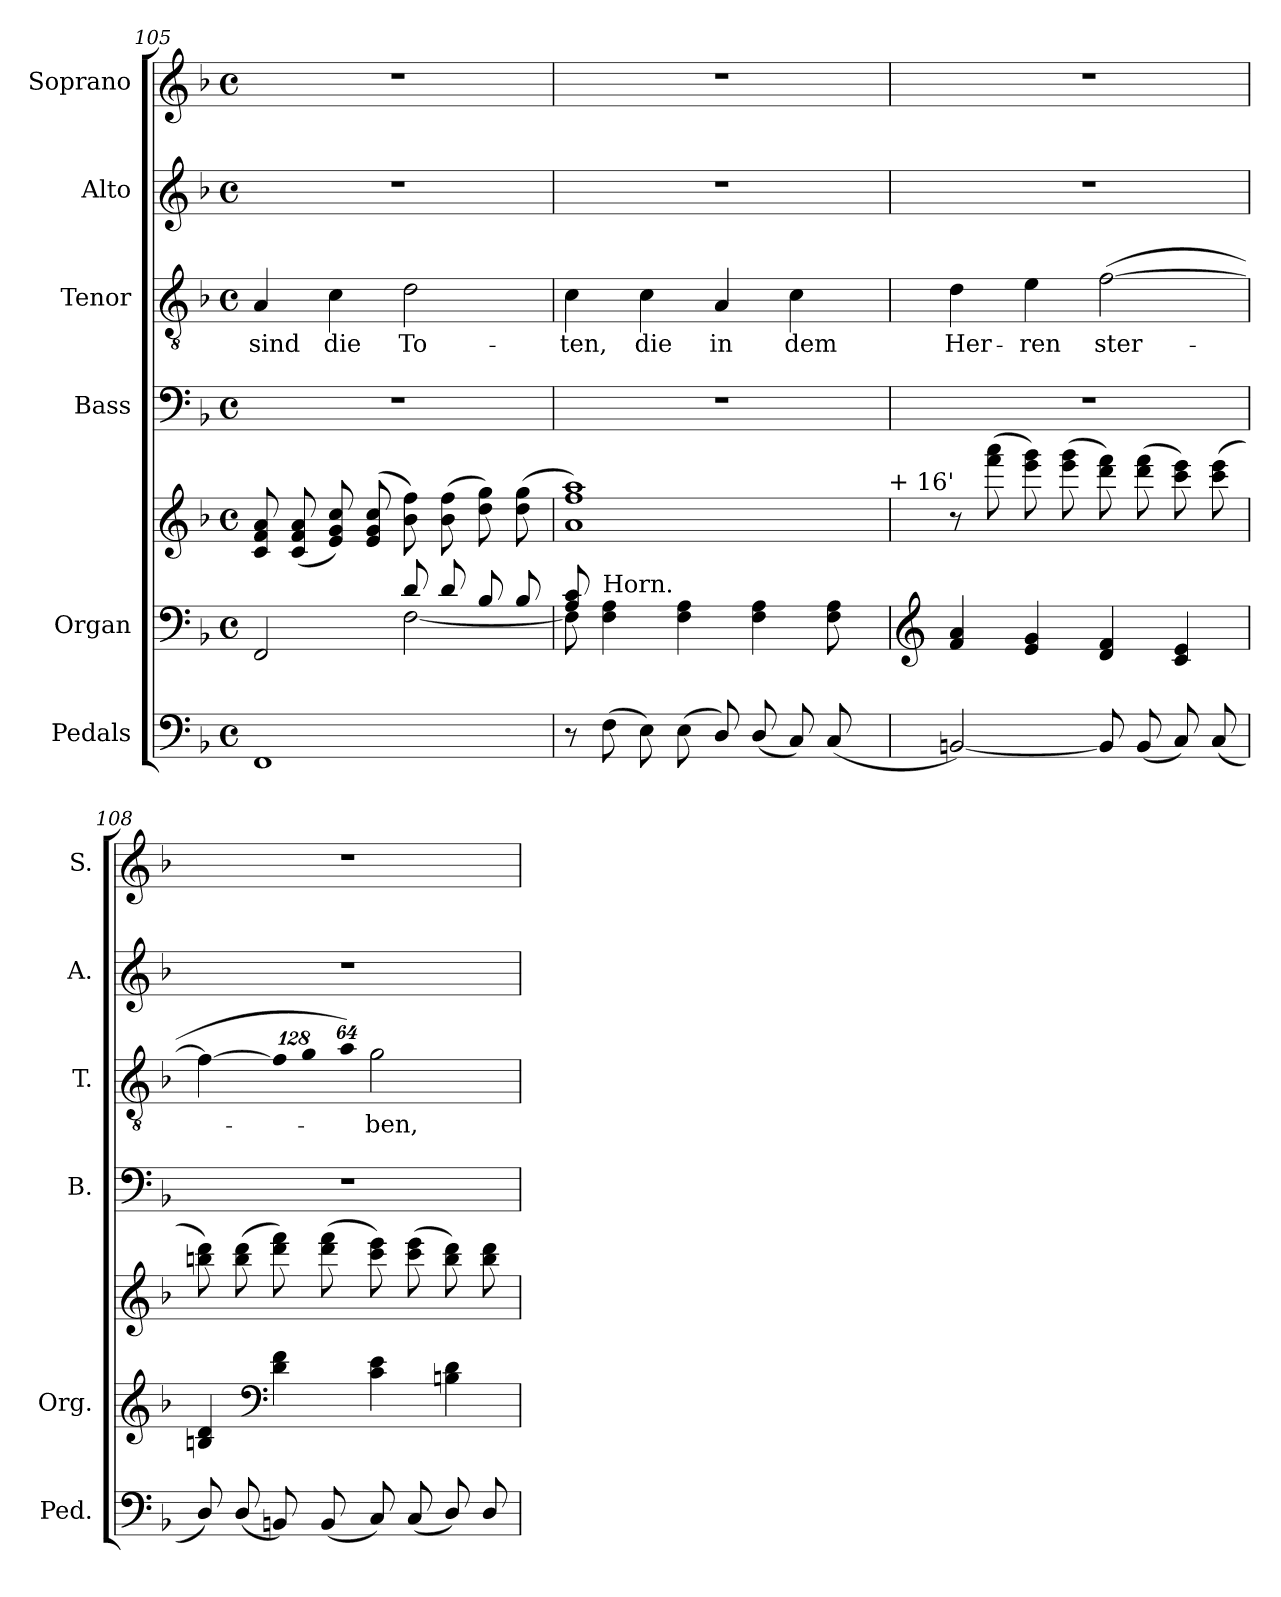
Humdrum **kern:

**kern	**kern	**kern	**kern	**kern	**text	**kern	**kern
*part6	*part5	*part5	*part4	*part3	*part3	*part2	*part1
*staff7	*staff6	*staff5	*staff4	*staff3	*staff3	*staff2	*staff1
*I"Pedals	*I"Organ	*	*I"Bass	*I"Tenor	*	*I"Alto	*I"Soprano
*I'Ped.	*I'Org.	*	*I'B.	*I'T.	*	*I'A.	*I'S.
*clefF4	*clefF4	*clefG2	*clefF4	*clefGv2	*	*clefG2	*clefG2
*	*	*	*	*ITrd7c12	*	*	*
*k[b-]	*k[b-]	*k[b-]	*k[b-]	*k[b-]	*	*k[b-]	*k[b-]
*F:	*F:	*F:	*F:	*F:	*	*F:	*F:
*M4/4	*M4/4	*M4/4	*M4/4	*M4/4	*	*M4/4	*M4/4
*met(c)	*met(c)	*met(c)	*met(c)	*met(c)	*	*met(c)	*met(c)
=105	=105	=105	=105	=105	=105	=105	=105
*	*^	*	*	*	*	*	*
!	!	!	!	!	!	!LO:LY:b:color=#000000	!	!
1FFi	2FFi/	2ryy	8ci/ 8fi 8ai	1r	4AAi/	sind	1r	1r
.	.	.	(8ci/ 8fi 8ai	.	.	.	.	.
!	!	!	!	!	!	!LO:LY:b:color=#000000	!	!
.	.	.	8ei/ 8gi 8cci)	.	4Ci\	die	.	.
.	.	.	(8ei/ 8gi 8cci	.	.	.	.	.
!	!	!	!	!	!	!LO:LY:b:color=#000000	!	!
.	8di/	[2Fi\	8b-i\ 8ffi)	.	2Di\	To-	.	.
.	8di/	.	(8b-i\ 8ffi	.	.	.	.	.
.	8B-i/	.	8ddi\ 8ggi)	.	.	.	.	.
.	8B-i/	.	(8ddi\ 8ggi	.	.	.	.	.
!!LO:LB:g=z
=106	=106	=106	=106	=106	=106	=106	=106	=106
!	!	!	!	!	!	!LO:LY:b:color=#000000	!	!
*	*	*	*^	*	*	*	*	*
8r	8Ai/ 8ci	8Fi\]	1ai 1ffi 1aai)	2ryy	1r	4Ci\	-ten,	1r	1r
!	!LO:TX:a:t=Horn.	!	!	!	!	!	!	!	!
(8Fi\	4Fi\ 4Ai	2..ryy	.	.	.	.	.	.	.
!	!	!	!	!	!	!	!LO:LY:b:color=#000000	!	!
8Ei\)	.	.	.	.	.	4Ci\	die	.	.
(8Ei\	4Fi\ 4Ai	.	.	.	.	.	.	.	.
!	!	!	!	!	!	!	!LO:LY:b:color=#000000	!	!
8Di/)	.	.	.	4ryy	.	4AAi/	in	.	.
(8Di/	4Fi\ 4Ai	.	.	.	.	.	.	.	.
!	!	!	!	!	!	!	!LO:LY:b:color=#000000	!	!
8Ci/)	.	.	.	8ryy	.	4Ci\	dem	.	.
(8Ci/	8Fi\ 8Ai	.	.	16ryy	.	.	.	.	.
.	.	.	.	32ryy	.	.	.	.	.
.	.	.	.	64ryy	.	.	.	.	.
.	.	.	.	128...ryy	.	.	.	.	.
!	!	!	!	!LO:TX:a:t=+ 16'	!	!	!	!	!
.	.	.	.	1024ryy	.	.	.	.	.
*	*v	*v	*	*	*	*	*	*	*
*	*	*v	*v	*	*	*	*	*
=107	=107	=107	=107	=107	=107	=107	=107
*	*clefG2	*	*	*	*	*	*
*	*^	*^	*	*	*	*	*
!	!	!	!	!	!	!	!LO:LY:b:color=#000000	!	!
*	*v	*v	*	*	*	*	*	*	*
*	*	*v	*v	*	*	*	*	*
[2BBni/)	4fi/ 4ai	8r	1r	4Di\	Her-	1r	1r
.	.	(8fffi\ 8aaai	.	.	.	.	.
!	!	!	!	!	!LO:LY:b:color=#000000	!	!
.	4ei/ 4gi	8eeei\ 8gggi)	.	4Ei\	-ren	.	.
.	.	(8eeei\ 8gggi	.	.	.	.	.
!	!	!	!	!	!LO:LY:b:color=#000000	!	!
8BBi/]	4di/ 4fi	8dddi\ 8fffi)	.	([2Fi\	ster-	.	.
(8BBi/	.	(8dddi\ 8fffi	.	.	.	.	.
8Ci/)	4ci/ 4ei	8ccci\ 8eeei)	.	.	.	.	.
(8Ci/	.	(8ccci\ 8eeei	.	.	.	.	.
=108	=108	=108	=108	=108	=108	=108	=108
8Di/)	4Bni/ 4di	8bbni\ 8dddi)	1r	4Fi\_	.	1r	1r
(8Di/	.	(8bbi\ 8dddi	.	.	.	.	.
*	*clefF4	*	*	*	*	*	*
*	*	*	*	*Xbrackettup	*	*	*
!	!	!	!	!LO:N:vis=8	!	!	!
8BBni/)	4di\ 4fi	8dddi\ 8fffi)	.	1024%85Fi\]	.	.	.
!	!	!	!	!LO:N:vis=8	!	!	!
.	.	.	.	1024%85Gi\	.	.	.
(8BBi/	.	(8dddi\ 8fffi	.	.	.	.	.
!	!	!	!	!LO:N:vis=8	!	!	!
.	.	.	.	512%43Ai\)	.	.	.
!	!	!	!	!	!LO:LY:b:color=#000000	!	!
8Ci/)	4ci\ 4ei	8ccci\ 8eeei)	.	2Gi\	-ben,	.	.
(8Ci/	.	(8ccci\ 8eeei	.	.	.	.	.
8Di/)	4Bni\ 4di	8bbi\ 8dddi)	.	.	.	.	.
8Di/	.	8bbi\ 8dddi	.	.	.	.	.
=	=	=	=	=	=	=	=
*-	*-	*-	*-	*-	*-	*-	*-
